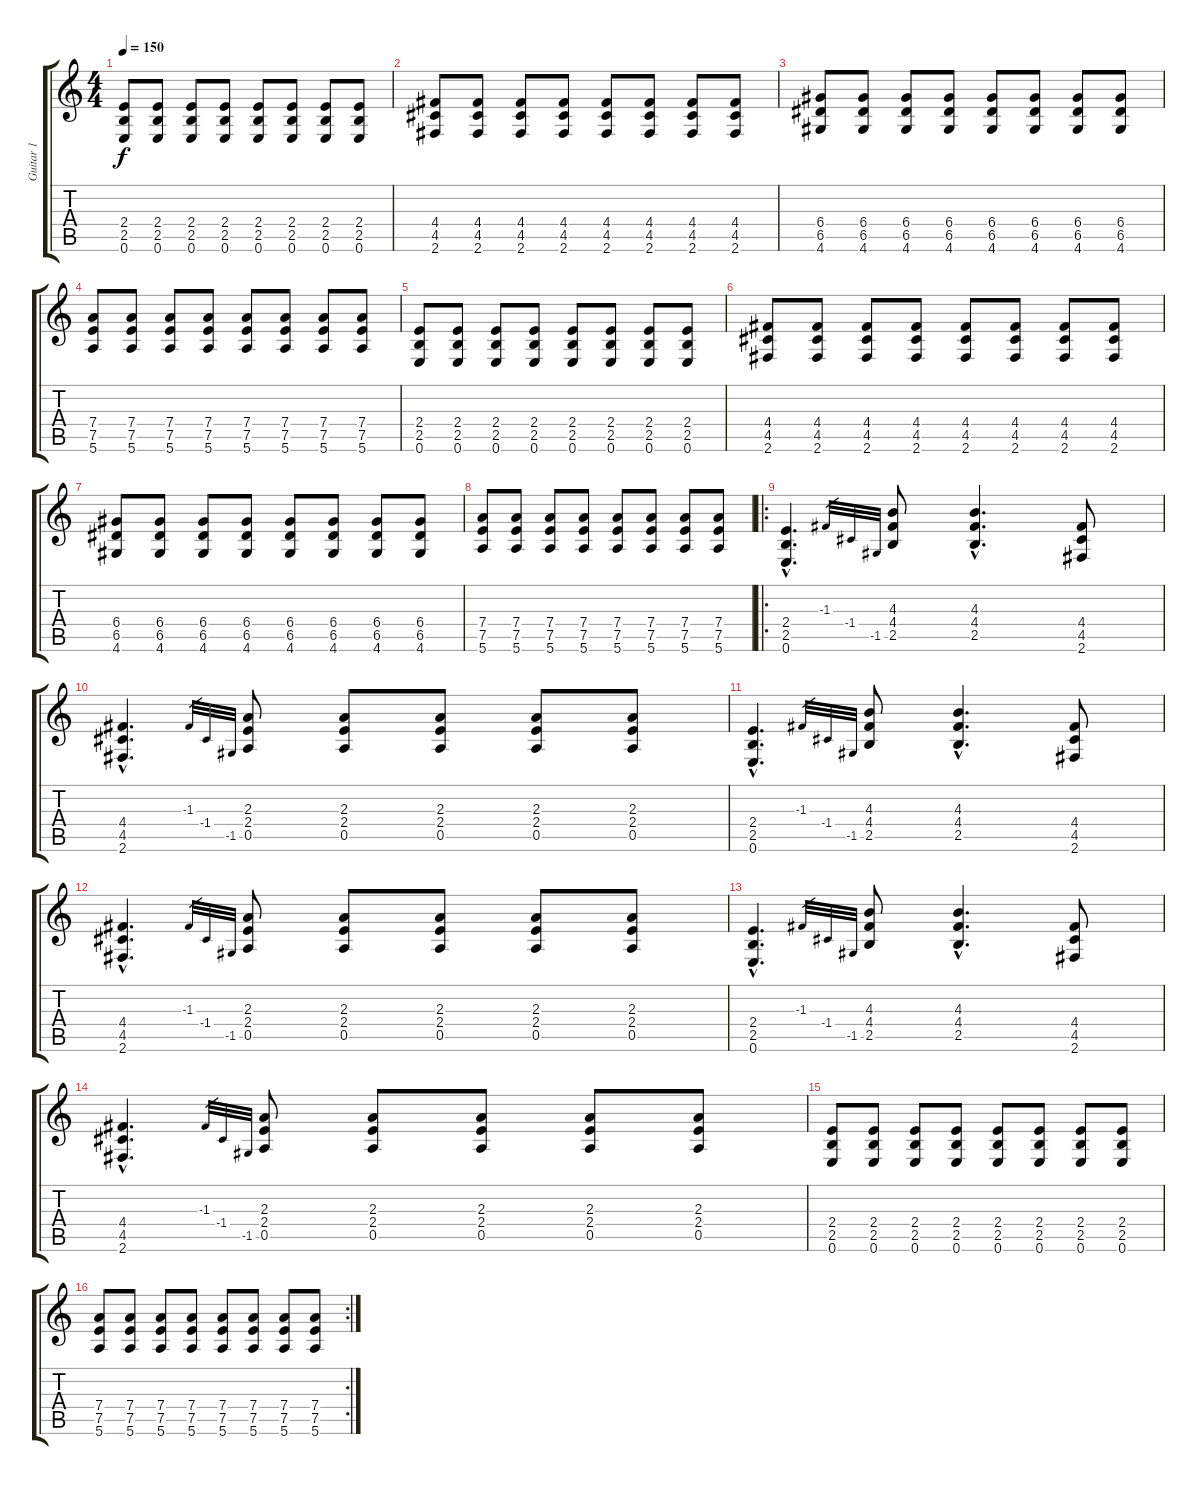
\track ("Guitar 1" "Guitar 1") {instrument overdrivenguitar}
\staff {score tabs}
\tuning (E4 B3 G3 D3 A2 E2) {hide}
\ts (4 4)
\tempo 150
\clef g2
\ks c
(2.4 2.5 0.6).8{dy f volume 14 instrument overdrivenguitar} (2.4 2.5 0.6).8 (2.4 2.5 0.6).8 (2.4 2.5 0.6).8 (2.4 2.5 0.6).8 (2.4 2.5 0.6).8 (2.4 2.5 0.6).8 (2.4 2.5 0.6).8 |
(4.4 4.5 2.6).8 (4.4 4.5 2.6).8 (4.4 4.5 2.6).8 (4.4 4.5 2.6).8 (4.4 4.5 2.6).8 (4.4 4.5 2.6).8 (4.4 4.5 2.6).8 (4.4 4.5 2.6).8 |
(6.4 6.5 4.6).8 (6.4 6.5 4.6).8 (6.4 6.5 4.6).8 (6.4 6.5 4.6).8 (6.4 6.5 4.6).8 (6.4 6.5 4.6).8 (6.4 6.5 4.6).8 (6.4 6.5 4.6).8 |
(7.4 7.5 5.6).8 (7.4 7.5 5.6).8 (7.4 7.5 5.6).8 (7.4 7.5 5.6).8 (7.4 7.5 5.6).8 (7.4 7.5 5.6).8 (7.4 7.5 5.6).8 (7.4 7.5 5.6).8 |
(2.4 2.5 0.6).8 (2.4 2.5 0.6).8 (2.4 2.5 0.6).8 (2.4 2.5 0.6).8 (2.4 2.5 0.6).8 (2.4 2.5 0.6).8 (2.4 2.5 0.6).8 (2.4 2.5 0.6).8 |
(4.4 4.5 2.6).8 (4.4 4.5 2.6).8 (4.4 4.5 2.6).8 (4.4 4.5 2.6).8 (4.4 4.5 2.6).8 (4.4 4.5 2.6).8 (4.4 4.5 2.6).8 (4.4 4.5 2.6).8 |
(6.4 6.5 4.6).8 (6.4 6.5 4.6).8 (6.4 6.5 4.6).8 (6.4 6.5 4.6).8 (6.4 6.5 4.6).8 (6.4 6.5 4.6).8 (6.4 6.5 4.6).8 (6.4 6.5 4.6).8 |
(7.4 7.5 5.6).8 (7.4 7.5 5.6).8 (7.4 7.5 5.6).8 (7.4 7.5 5.6).8 (7.4 7.5 5.6).8 (7.4 7.5 5.6).8 (7.4 7.5 5.6).8 (7.4 7.5 5.6).8 |
\ro
(2.4{hac} 2.5{hac} 0.6{hac}).4{d} -1.3.32{gr} -1.4.32{gr} -1.5.32{gr} (4.3 4.4 2.5).8 (4.3{hac} 4.4{hac} 2.5{hac}).4{d} (4.4 4.5 2.6).8 |
(4.4{hac} 4.5{hac} 2.6{hac}).4{d} -1.3.32{gr} -1.4.32{gr} -1.5.32{gr} (2.3 2.4 0.5).8 (2.3 2.4 0.5).8 (2.3 2.4 0.5).8 (2.3 2.4 0.5).8 (2.3 2.4 0.5).8 |
(2.4{hac} 2.5{hac} 0.6{hac}).4{d} -1.3.32{gr} -1.4.32{gr} -1.5.32{gr} (4.3 4.4 2.5).8 (4.3{hac} 4.4{hac} 2.5{hac}).4{d} (4.4 4.5 2.6).8 |
(4.4{hac} 4.5{hac} 2.6{hac}).4{d} -1.3.32{gr} -1.4.32{gr} -1.5.32{gr} (2.3 2.4 0.5).8 (2.3 2.4 0.5).8 (2.3 2.4 0.5).8 (2.3 2.4 0.5).8 (2.3 2.4 0.5).8 |
(2.4{hac} 2.5{hac} 0.6{hac}).4{d} -1.3.32{gr} -1.4.32{gr} -1.5.32{gr} (4.3 4.4 2.5).8 (4.3{hac} 4.4{hac} 2.5{hac}).4{d} (4.4 4.5 2.6).8 |
(4.4{hac} 4.5{hac} 2.6{hac}).4{d} -1.3.32{gr} -1.4.32{gr} -1.5.32{gr} (2.3 2.4 0.5).8 (2.3 2.4 0.5).8 (2.3 2.4 0.5).8 (2.3 2.4 0.5).8 (2.3 2.4 0.5).8 |
(2.4 2.5 0.6).8 (2.4 2.5 0.6).8 (2.4 2.5 0.6).8 (2.4 2.5 0.6).8 (2.4 2.5 0.6).8 (2.4 2.5 0.6).8 (2.4 2.5 0.6).8 (2.4 2.5 0.6).8 |
\rc 2
(7.4 7.5 5.6).8 (7.4 7.5 5.6).8 (7.4 7.5 5.6).8 (7.4 7.5 5.6).8 (7.4 7.5 5.6).8 (7.4 7.5 5.6).8 (7.4 7.5 5.6).8 (7.4 7.5 5.6).8
